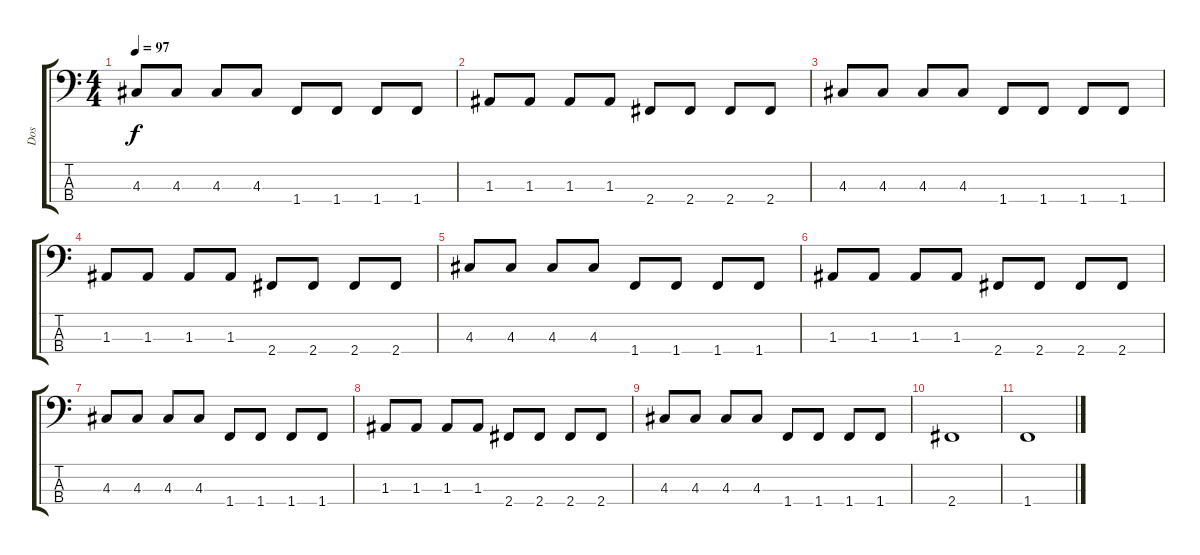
\track ("Dos" "Dos") {instrument electricbassfinger}
\staff {score tabs}
\tuning (G2 D2 A1 E1) {hide}
\ts (4 4)
\tempo 97
\clef f4
\ks c
4.3.8{dy f} 4.3.8 4.3.8 4.3.8 1.4.8 1.4.8 1.4.8 1.4.8 |
1.3.8 1.3.8 1.3.8 1.3.8 2.4.8 2.4.8 2.4.8 2.4.8 |
4.3.8 4.3.8 4.3.8 4.3.8 1.4.8 1.4.8 1.4.8 1.4.8 |
1.3.8 1.3.8 1.3.8 1.3.8 2.4.8 2.4.8 2.4.8 2.4.8 |
4.3.8 4.3.8 4.3.8 4.3.8 1.4.8 1.4.8 1.4.8 1.4.8 |
1.3.8 1.3.8 1.3.8 1.3.8 2.4.8 2.4.8 2.4.8 2.4.8 |
4.3.8 4.3.8 4.3.8 4.3.8 1.4.8 1.4.8 1.4.8 1.4.8 |
1.3.8 1.3.8 1.3.8 1.3.8 2.4.8 2.4.8 2.4.8 2.4.8 |
4.3.8 4.3.8 4.3.8 4.3.8 1.4.8 1.4.8 1.4.8 1.4.8 |
2.4.1 |
1.4.1
